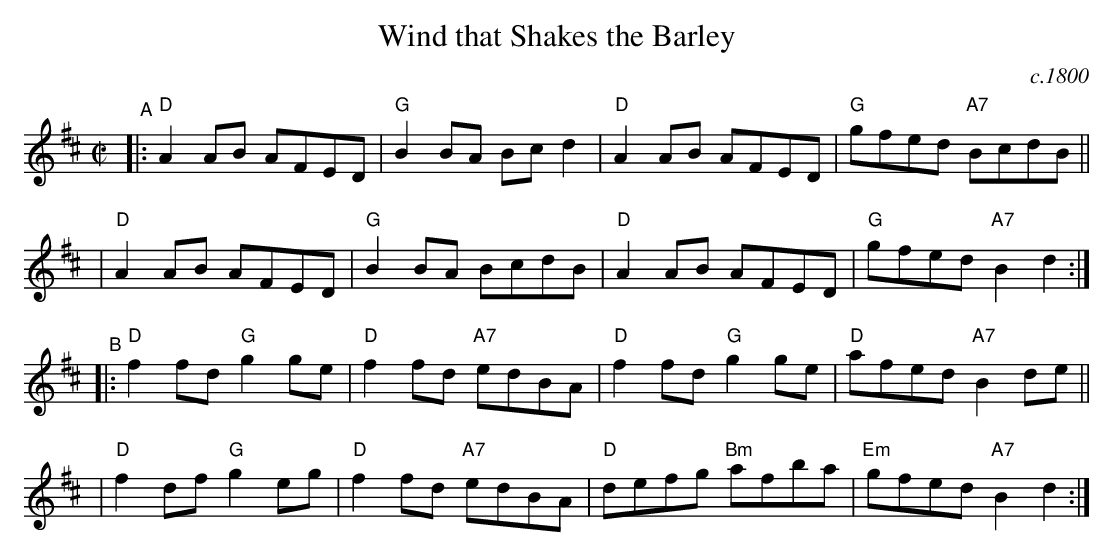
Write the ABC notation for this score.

X:1
T: Wind that Shakes the Barley
O: c.1800
M: C|
L: 1/8
K: D
"^A"\
|:"D"A2AB AFED | "G"B2BA Bcd2 | "D"A2AB AFED | "G"gfed "A7"BcdB ||
| "D"A2AB AFED | "G"B2BA BcdB | "D"A2AB AFED | "G"gfed "A7"B2d2 :|
"^B"\
|:"D"f2fd "G"g2ge | "D"f2fd "A7"edBA | "D"f2fd "G"g2ge | "D"afed "A7"B2de ||
| "D"f2df "G"g2eg | "D"f2fd "A7"edBA | "D"defg "Bm"afba | "Em"gfed "A7"B2d2 :|
